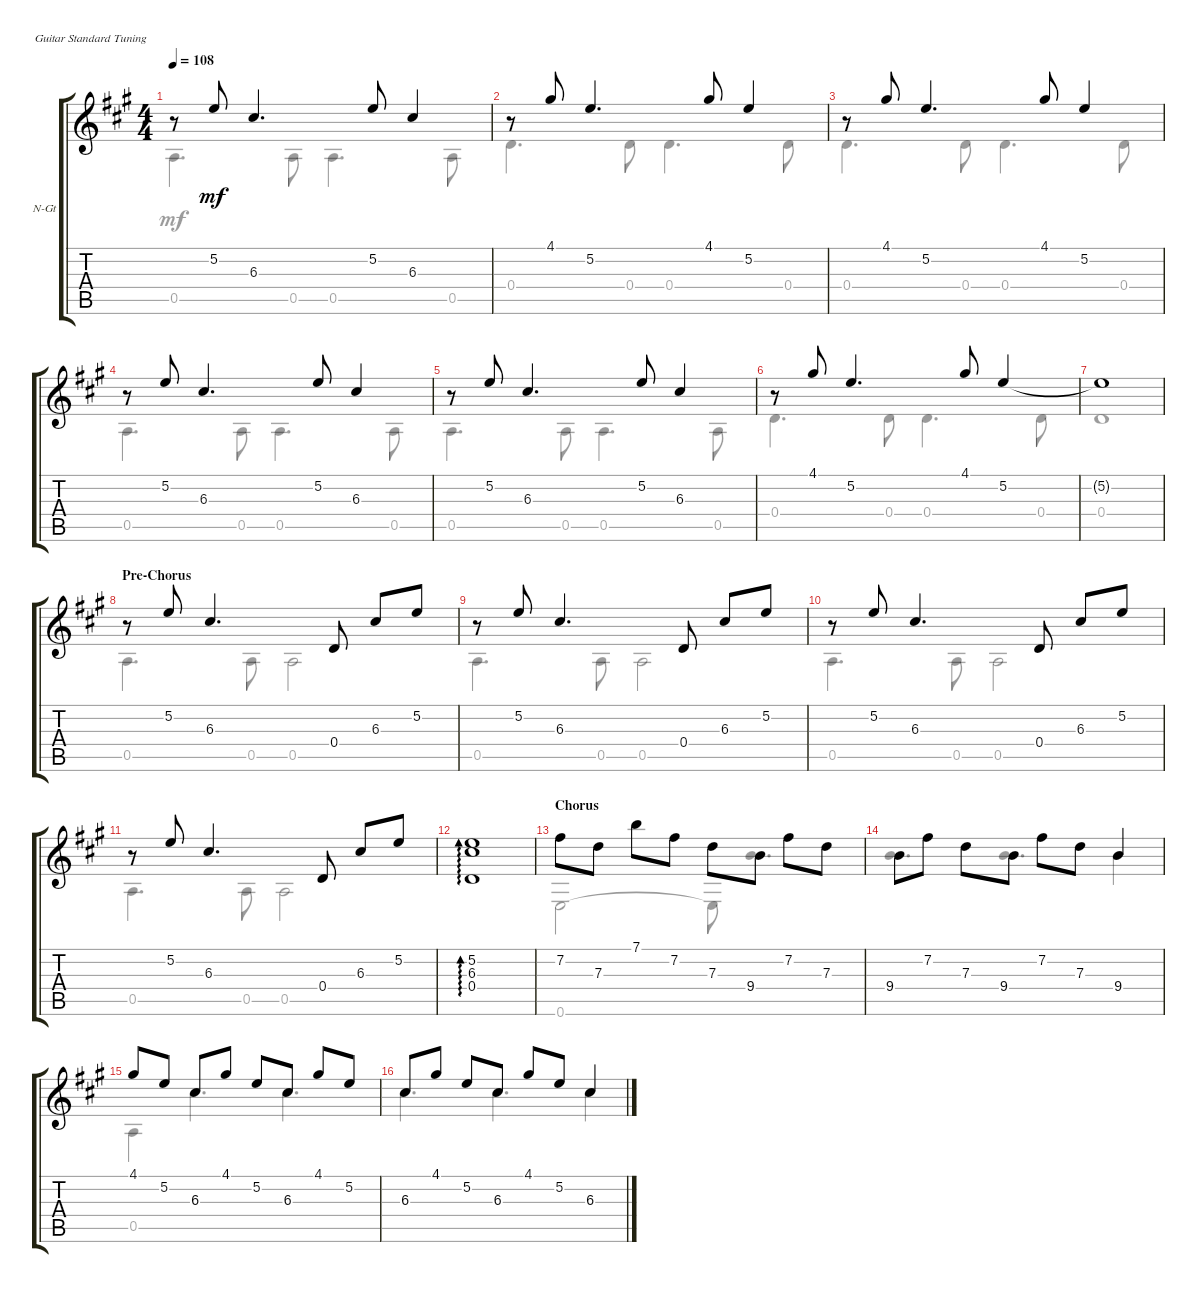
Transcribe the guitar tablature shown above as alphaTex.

\defaultSystemsLayout 4
\bracketExtendMode groupsimilarinstruments
\firstSystemTrackNameOrientation horizontal
\otherSystemsTrackNameOrientation horizontal
\track ("Nylon Guitar" "N-Gt") {instrument acousticguitarnylon}
\staff {score tabs}
\tuning (E4 B3 G3 D3 A2 E2)
\voice
\ts (4 4)
\tempo 108
\clef g2
\ks a
r.8{dy mf} 5.2.8 6.3.4{d} 5.2.8 6.3.4 |
r.8 4.1.8 5.2.4{d} 4.1.8 5.2.4 |
r.8 4.1.8 5.2.4{d} 4.1.8 5.2.4 |
r.8 5.2.8 6.3.4{d} 5.2.8 6.3.4 |
r.8 5.2.8 6.3.4{d} 5.2.8 6.3.4 |
r.8 4.1.8 5.2.4{d} 4.1.8 5.2.4 |
5.2{t}.1 |
\section ("" "Pre-Chorus")
r.8 5.2.8 6.3.4{d} 0.4.8 6.3.8 5.2.8 |
r.8 5.2.8 6.3.4{d} 0.4.8 6.3.8 5.2.8 |
r.8 5.2.8 6.3.4{d} 0.4.8 6.3.8 5.2.8 |
r.8 5.2.8 6.3.4{d} 0.4.8 6.3.8 5.2.8 |
(0.4 6.3 5.2).1{ad 0} |
\section ("" "Chorus")
7.2.8{beam invert} 7.3.8 7.1.8{beam invert} 7.2.8 7.3.8{beam invert} 9.4.8 7.2.8 7.3.8{beam invert} |
9.4.8 7.2.8 7.3.8{beam invert} 9.4.8 7.2.8 7.3.8{beam invert} 9.4.4 |
4.1.8 5.2.8 6.3.8 4.1.8 5.2.8 6.3.8 4.1.8 5.2.8 |
6.3.8 4.1.8 5.2.8 6.3.8 4.1.8 5.2.8 6.3.4
\voice
\clef g2
\ottava regular
\simile none
\ks a
0.5.4{d dy mf} 0.5.8 0.5.4{d} 0.5.8 |
0.4.4{d} 0.4.8 0.4.4{d} 0.4.8 |
0.4.4{d} 0.4.8 0.4.4{d} 0.4.8 |
0.5.4{d} 0.5.8 0.5.4{d} 0.5.8 |
0.5.4{d} 0.5.8 0.5.4{d} 0.5.8 |
0.4.4{d} 0.4.8 0.4.4{d} 0.4.8 |
0.4.1 |
0.5.4{d} 0.5.8 0.5.2 |
0.5.4{d} 0.5.8 0.5.2 |
0.5.4{d} 0.5.8 0.5.2 |
0.5.4{d} 0.5.8 0.5.2 |
|
0.6.2 0.6{t}.8 9.4.4{d} |
9.4.4{d} 9.4.4{d} 9.4.4 |
0.5.4 6.3.4{d} 6.3.4{d} |
6.3.4{d} 6.3.4{d} 6.3.4
